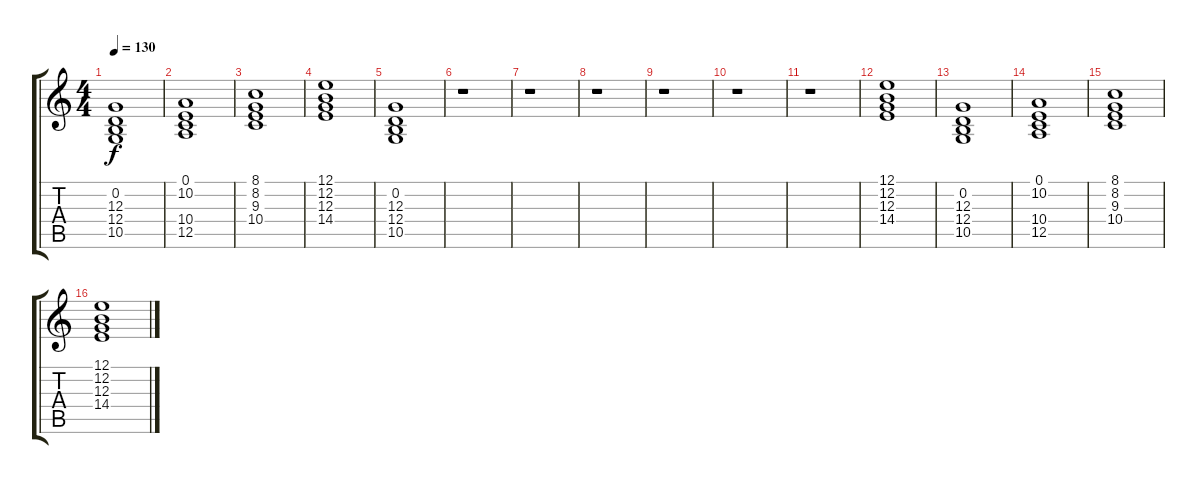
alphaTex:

\track "" {instrument stringensemble1}
\staff {score tabs}
\tuning (E4 B3 G3 D3 A2 E2) {hide}
\ts (4 4)
\tempo 130
\clef g2
\ks c
(0.2 12.3 12.4 10.5).1{dy f} |
(0.1 10.2 10.4 12.5).1 |
(8.1 8.2 9.3 10.4).1 |
(12.1 12.2 12.3 14.4).1 |
(0.2 12.3 12.4 10.5).1 |
r.1 |
r.1 |
r.1 |
r.1 |
r.1 |
r.1 |
(12.1 12.2 12.3 14.4).1 |
(0.2 12.3 12.4 10.5).1 |
(0.1 10.2 10.4 12.5).1 |
(8.1 8.2 9.3 10.4).1 |
(12.1 12.2 12.3 14.4).1
